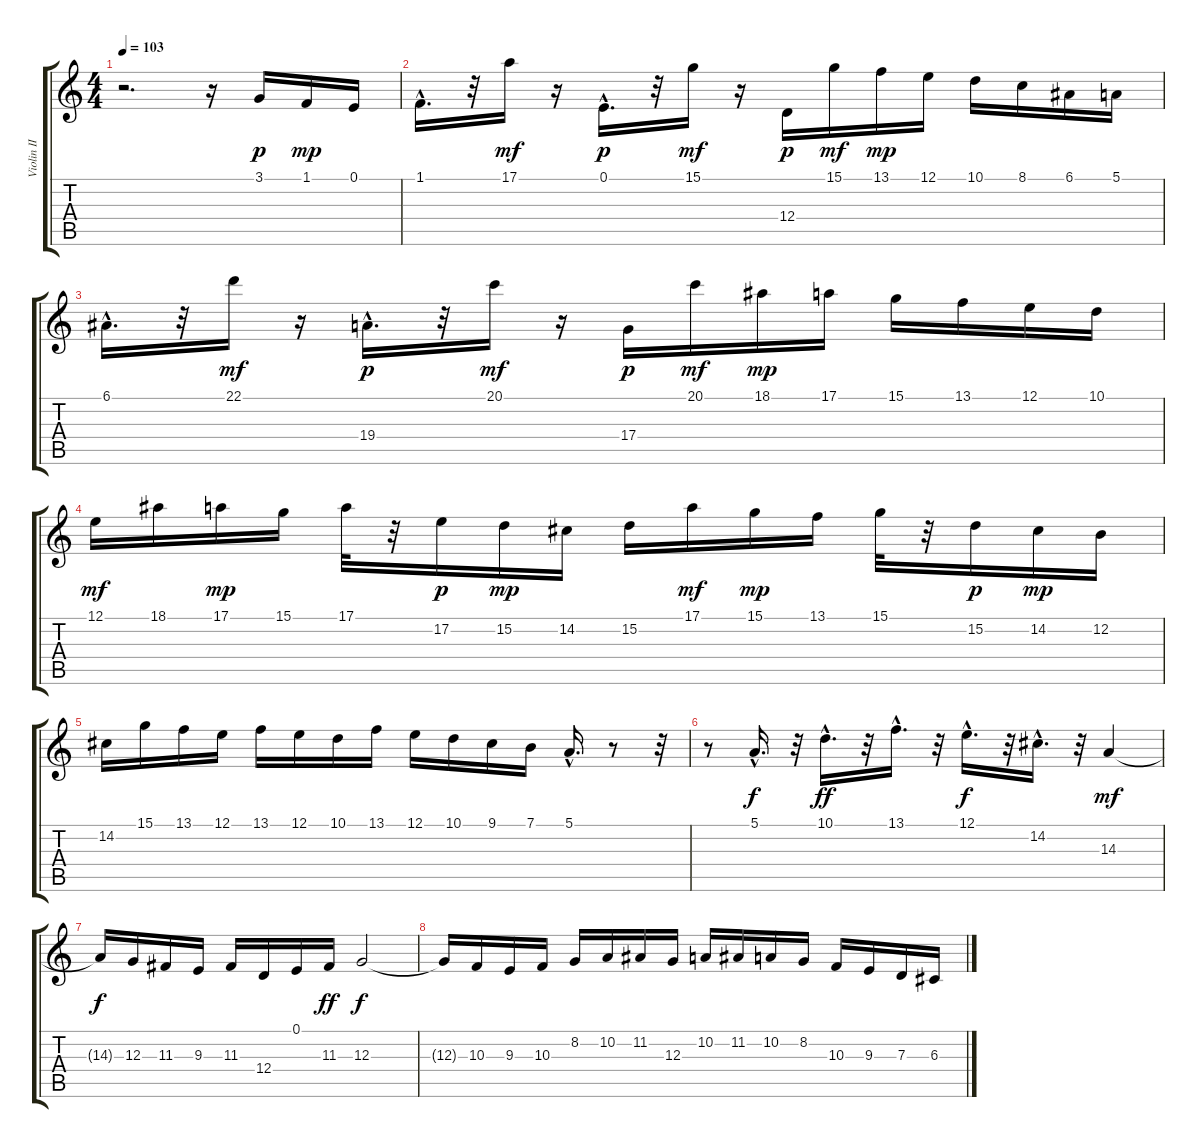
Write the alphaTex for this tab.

\track ("Violin II" "Violin II") {instrument violin}
\staff {score tabs}
\tuning (E4 B3 G3 D3 A2 E2) {hide}
\ts (4 4)
\tempo 103
\clef g2
\ks c
r.2{d dy mf} r.16 3.1.16{dy p} 1.1.16{dy mp} 0.1.16 |
1.1{hac}.16{d} r.32 17.1.16{dy mf} r.16 0.1{hac}.16{d dy p} r.32 15.1.16{dy mf} r.16 12.4.16{dy p} 15.1.16{dy mf} 13.1.16{dy mp} 12.1.16 10.1.16 8.1.16 6.1.16 5.1.16 |
6.1{hac}.16{d} r.32 22.1.16{dy mf} r.16 19.4{hac}.16{d dy p} r.32 20.1.16{dy mf} r.16 17.4.16{dy p} 20.1.16{dy mf} 18.1.16{dy mp} 17.1.16 15.1.16 13.1.16 12.1.16 10.1.16 |
12.1.16{dy mf} 18.1.16 17.1.16{dy mp} 15.1.16 17.1.32 r.32 17.2.16{dy p} 15.2.16{dy mp} 14.2.16 15.2.16 17.1.16{dy mf} 15.1.16{dy mp} 13.1.16 15.1.32 r.32 15.2.16{dy p} 14.2.16{dy mp} 12.2.16 |
14.2.16 15.1.16 13.1.16 12.1.16 13.1.16 12.1.16 10.1.16 13.1.16 12.1.16 10.1.16 9.1.16 7.1.16 5.1{hac}.16{d} r.8 r.32 |
r.8 5.1{hac}.16{d dy f} r.32 10.1{hac}.16{d dy ff} r.32 13.1{hac}.16{d} r.32 12.1{hac}.16{d dy f} r.32 14.2{hac}.16{d} r.32 14.3.4{dy mf} |
14.3{t}.16{dy f} 12.3.16 11.3.16 9.3.16 11.3.16 12.4.16 0.1.16 11.3.16{dy ff} 12.3.2{dy f} |
12.3{t}.16 10.3.16 9.3.16 10.3.16 8.2.16 10.2.16 11.2.16 12.3.16 10.2.16 11.2.16 10.2.16 8.2.16 10.3.16 9.3.16 7.3.16 6.3.16
